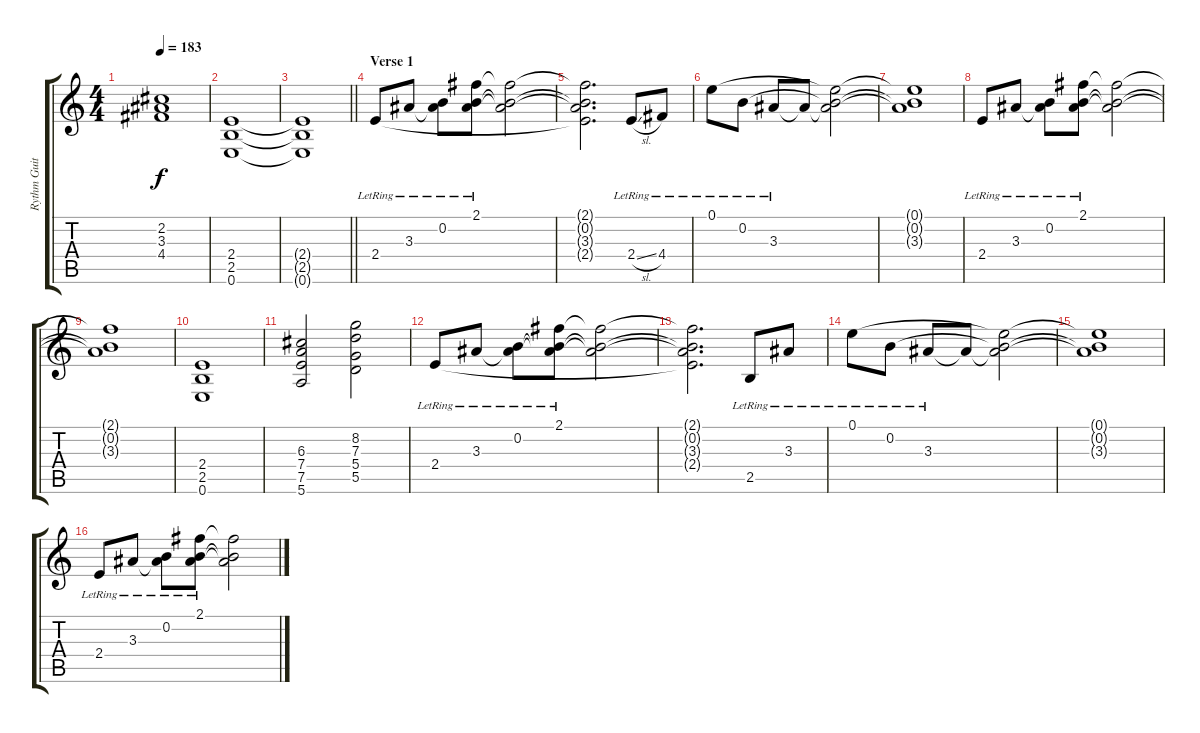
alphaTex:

\track ("Rythm Guitar/Clean" "Rythm Guit") {instrument electricguitarclean}
\staff {score tabs}
\tuning (E4 B3 G3 D3 A2 E2) {hide}
\ts (4 4)
\tempo 183
\clef g2
\ks c
(2.2{t} 3.3{t} 4.4{t}).1{dy f} |
(2.4 2.5 0.6).1 |
\barLineRight lightlight
(2.4{t} 2.5{t} 0.6{t}).1 |
\section ("" "Verse 1")
2.4{lr}.8 3.3{lr}.8 (0.2{lr} 3.3{t}).8 (2.1{lr} 0.2{t} 3.3{t}).8 (2.1{t} 0.2{t} 3.3{t}).2 |
(2.1{t} 0.2{t} 3.3{t} 2.4{t}).2{d} 2.4{sl lr}.8 4.4{lr}.8 |
0.1{lr}.8 0.2{lr}.8 3.3{lr}.8 3.3{t}.8 (0.1{t} 0.2{t} 3.3{t}).2 |
(0.1{t} 0.2{t} 3.3{t}).1 |
2.4{lr}.8 3.3{lr}.8 (0.2{lr} 3.3{t}).8 (2.1{lr} 0.2{t} 3.3{t}).8 (2.1{t} 0.2{t} 3.3{t}).2 |
(2.1{t} 0.2{t} 3.3{t}).1 |
(2.4 2.5 0.6).1 |
(6.3 7.4 7.5 5.6).2 (8.2 7.3 5.4 5.5).2 |
2.4{lr}.8 3.3{lr}.8 (0.2{lr} 3.3{t}).8 (2.1{lr} 0.2{t} 3.3{t}).8 (2.1{t} 0.2{t} 3.3{t}).2 |
(2.1{t} 0.2{t} 3.3{t} 2.4{t}).2{d} 2.5{lr}.8 3.3{lr}.8 |
0.1{lr}.8 0.2{lr}.8 3.3{lr}.8 3.3{t}.8 (0.1{t} 0.2{t} 3.3{t}).2 |
(0.1{t} 0.2{t} 3.3{t}).1 |
2.4{lr}.8 3.3{lr}.8 (0.2{lr} 3.3{t}).8 (2.1{lr} 0.2{t} 3.3{t}).8 (2.1{t} 0.2{t} 3.3{t}).2
